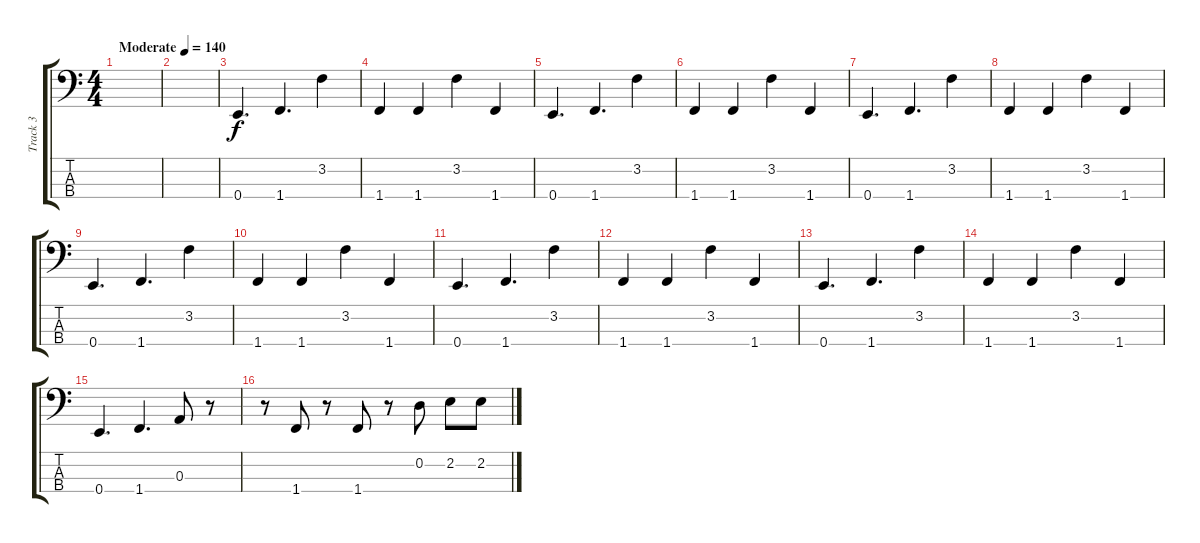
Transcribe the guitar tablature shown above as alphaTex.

\track ("Track 3" "Track 3") {instrument electricbasspick}
\staff {score tabs}
\tuning (G2 D2 A1 E1) {hide}
\ts (4 4)
\tempo (140 "Moderate")
\clef f4
\ks c
|
|
0.4.4{d} 1.4.4{d} 3.2.4 |
1.4.4 1.4.4 3.2.4 1.4.4 |
0.4.4{d} 1.4.4{d} 3.2.4 |
1.4.4 1.4.4 3.2.4 1.4.4 |
0.4.4{d} 1.4.4{d} 3.2.4 |
1.4.4 1.4.4 3.2.4 1.4.4 |
0.4.4{d} 1.4.4{d} 3.2.4 |
1.4.4 1.4.4 3.2.4 1.4.4 |
0.4.4{d} 1.4.4{d} 3.2.4 |
1.4.4 1.4.4 3.2.4 1.4.4 |
0.4.4{d} 1.4.4{d} 3.2.4 |
1.4.4 1.4.4 3.2.4 1.4.4 |
0.4.4{d} 1.4.4{d} 0.3.8 r.8 |
r.8 1.4.8 r.8 1.4.8 r.8 0.2.8 2.2.8 2.2.8
